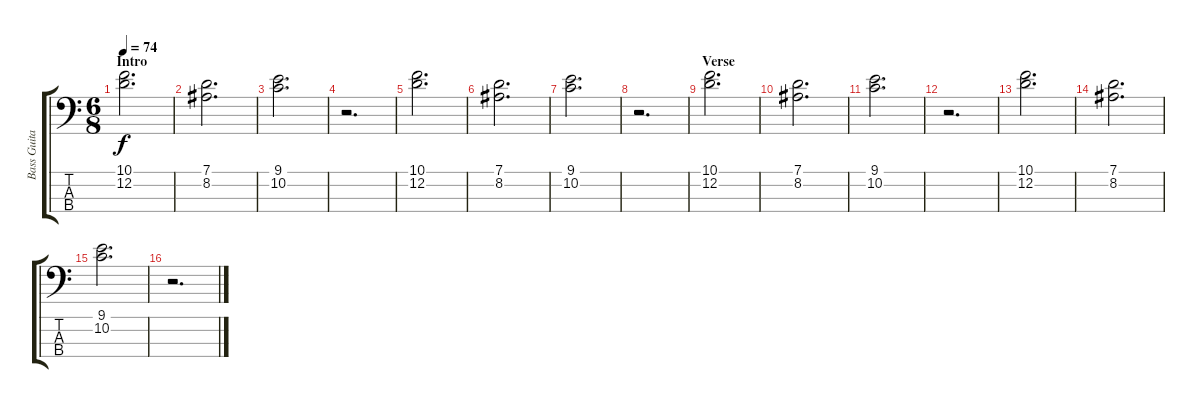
\track ("Bass Guitar" "Bass Guita") {instrument electricbasspick}
\staff {score tabs}
\tuning (G2 D2 A1 D1) {hide}
\ts (6 8)
\section ("" "Intro")
\tempo 74
\clef f4
\ks c
(10.1 12.2).2{d dy f instrument electricbasspick} |
(7.1 8.2).2{d} |
(9.1 10.2).2{d} |
r.2{d} |
(10.1 12.2).2{d} |
(7.1 8.2).2{d} |
(9.1 10.2).2{d} |
r.2{d} |
\section ("" "Verse")
(10.1 12.2).2{d} |
(7.1 8.2).2{d} |
(9.1 10.2).2{d} |
r.2{d} |
(10.1 12.2).2{d} |
(7.1 8.2).2{d} |
(9.1 10.2).2{d} |
r.2{d}
